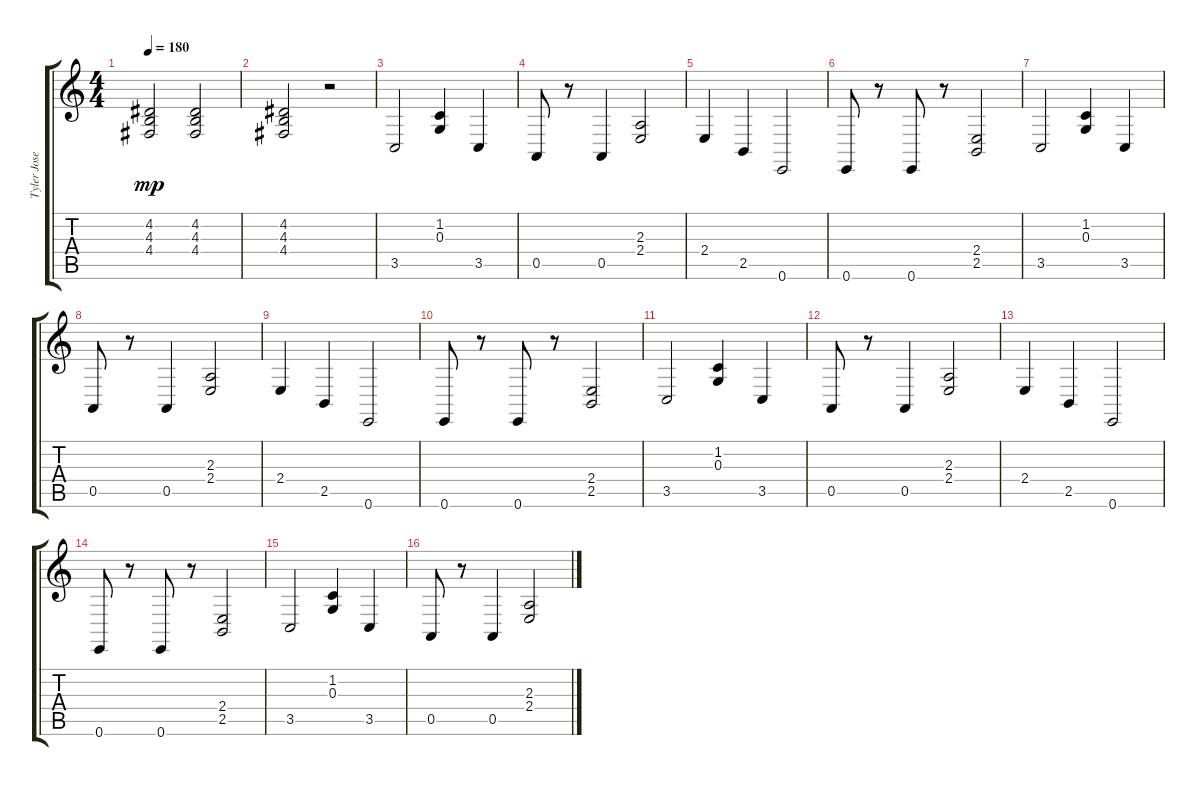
\track ("Tyler Joseph (piano)" "Tyler Jose") {instrument acousticgrandpiano}
\staff {score tabs}
\tuning (E4 B3 G3 D3 A2 E2) {hide}
\ts (4 4)
\tempo 180
\clef g2
\ks c
(4.2 4.3 4.4).2{dy mp} (4.2 4.3 4.4).2 |
(4.2 4.3 4.4).2 r.2 |
3.5.2 (1.2 0.3).4 3.5.4 |
0.5.8 r.8 0.5.4 (2.3 2.4).2 |
2.4.4 2.5.4 0.6.2 |
0.6.8 r.8 0.6.8 r.8 (2.4 2.5).2 |
3.5.2 (1.2 0.3).4 3.5.4 |
0.5.8 r.8 0.5.4 (2.3 2.4).2 |
2.4.4 2.5.4 0.6.2 |
0.6.8 r.8 0.6.8 r.8 (2.4 2.5).2 |
3.5.2 (1.2 0.3).4 3.5.4 |
0.5.8 r.8 0.5.4 (2.3 2.4).2 |
2.4.4 2.5.4 0.6.2 |
0.6.8 r.8 0.6.8 r.8 (2.4 2.5).2 |
3.5.2 (1.2 0.3).4 3.5.4 |
0.5.8 r.8 0.5.4 (2.3 2.4).2
